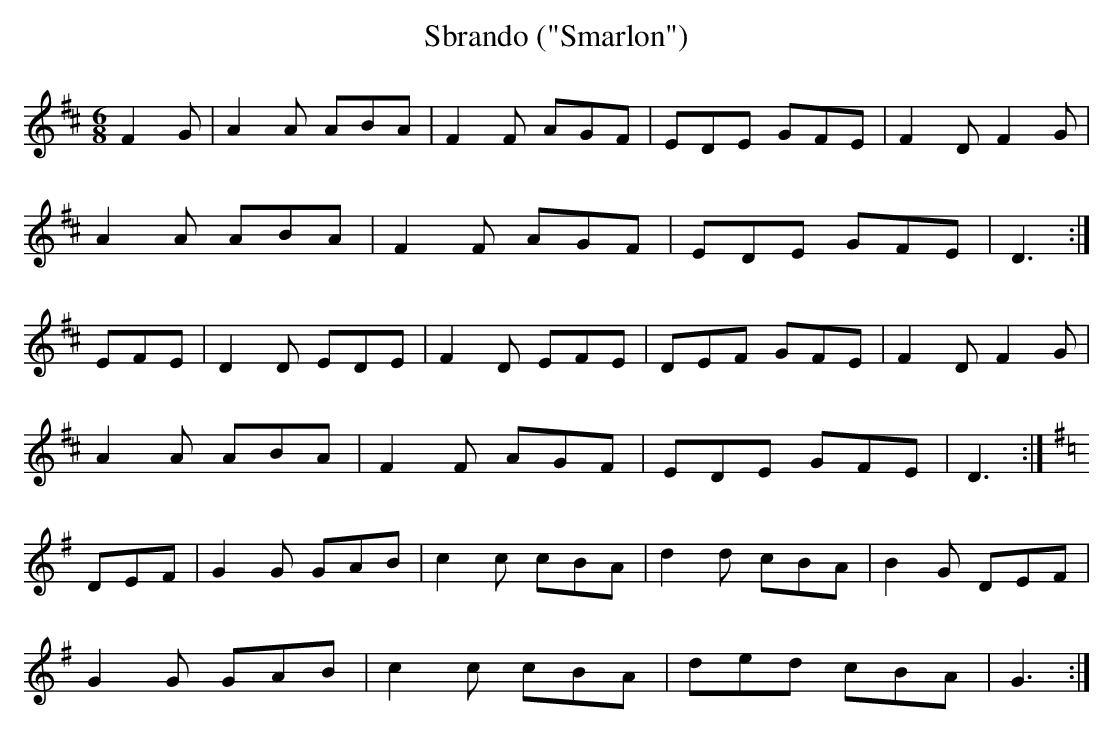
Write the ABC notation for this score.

X:1
T:Sbrando ("Smarlon")
M:6/8
L:1/8
K:D
F2G|A2A ABA|F2F AGF|EDE GFE|F2D F2G|
A2A ABA|F2F AGF|EDE GFE|D3:|
EFE|D2D EDE|F2D EFE|DEF GFE|F2D F2G|
A2A ABA|F2F AGF|EDE GFE|D3:|
K:G
DEF|G2G GAB|c2c cBA|d2d cBA|B2G DEF|
G2G GAB|c2c cBA|ded cBA|G3:|
